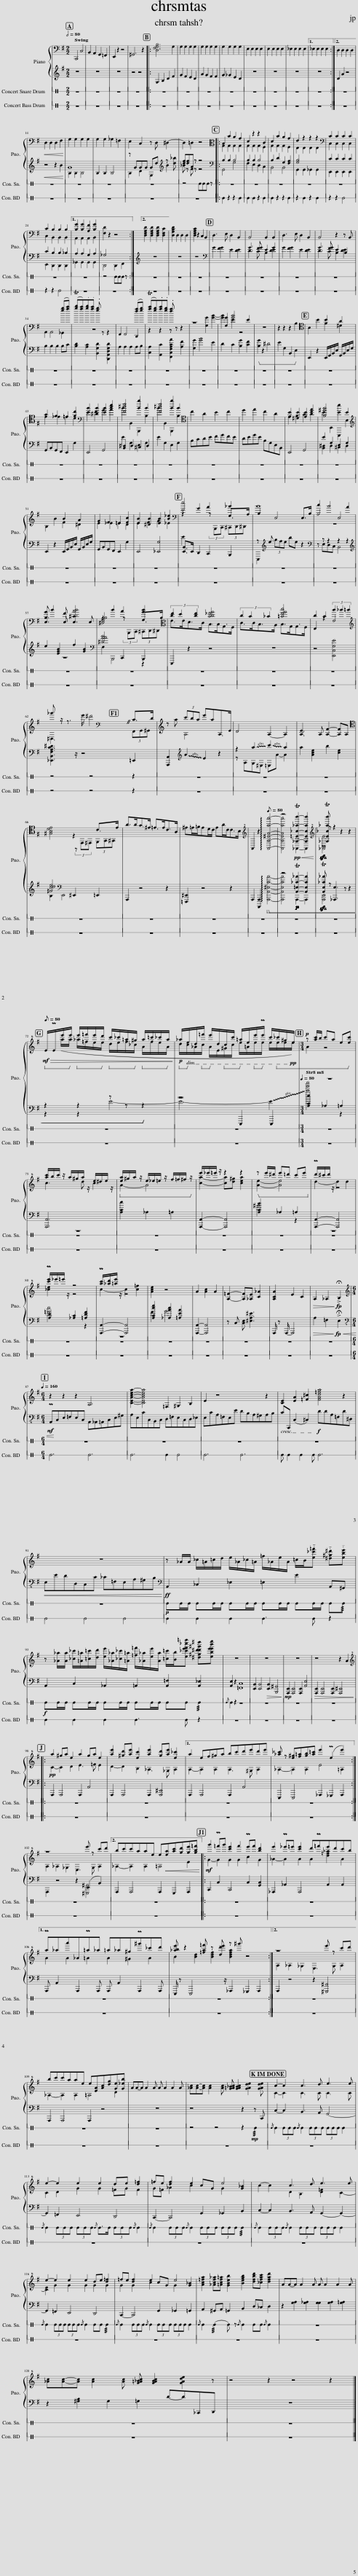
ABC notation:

X:1
%%score { ( 1 4 5 ) | ( 2 3 ) } 6 7
L:1/8
Q:1/2=80
M:2/2
I:linebreak $
K:G
V:1 bass
V:4 bass
V:5 bass
V:2 treble
V:3 treble
V:6 perc stafflines=1
K:none
V:7 perc stafflines=1
K:none
V:1
 C,,4 C,4 | B,,2 A,,2 G,,2 =F,,2 | E,,2 z2 z4 | ^G,,6 z2 |: [D,F,G,B,]6 G,2 | %5
 G,2 G,2 G,2 G,2 | G,2 G,2 G,2 G,2 | G,2 G,2 G,2 G,2 | E,2 E,2 E,2 E,2 | E,2 E,2 E,2 E,2 | %10
 _E,2 E,2 E,2 E,2 |1 _E,2 E,2 E,2 E,2 :|2 D,2 D,2 D,2 D,2 ||$!<(! D,2 D,2 D,2 F,2!<)! | G,2 G,2 G,2 G,2 | %15
 G,2 G,2 _G,2 =F,2 | E,2 C,2 z D, ^D,2- | D,2 =D,2 z4 |:[K:alto] B,2 B2 A2 G2 | D2 z2 z2 C2 | %20
 D2 B2 A2 G2 | E2 z2 z2 z2 |[K:bass] C2 C2 C2 C2 |$ C2 B,2 B,2 B,2 |1 [B,G]2 [B,G]2 [A,F]2 [B,G]2 | %25
 [F,D]2 z2 z4 :|2 [D,F,A,D]2 [D,F,A,D]2 [D,F,A,D]2 [D,F,C]2 || [D,G,B,D]2 D,2 D,2 D,2 | [D,F,A,C]2 z2 C,2 B,,2 | D,3 E, D,2 B,,2 | %30
 B,,4 B,,2 B,,2 | D,3 E, D,2 B,,2 | B,,4 z2 z B,, |$ A,,2 A,,4 _G,,2 | z8 | %35
 F,,2 F,,4 D,,2 | z2 z2 z z z2 | z8 | [G,G]2 [GB]4 E2 | z8 | %40
 z2 z2 z2 B,2 |[K:tenor] B,2 B2 F2 ^D2 |$ E2 _E2 =E2 [Fc]2 |[K:bass] [EB]2 [^DB]2 [EB]2 [ce]2 | [F^df]4 [Bb]2 B2 | %45
 [F^df]4 [Bb]2 B2 |[K:tenor] c2 A2 B2 c2 | d2 e2 c2 A2 | [EB]2 [^DB]2 [EB]2 [ce]2 | [F^df]4 [Bb]2 B2 |$ %50
[K:treble] B,2 B2 F2 ^D2 | E2 _E2 =E2 [Fc]2 | [EB]2 [^DB]2 [EB]2 [B_e]2 |[K:bass] [Ee]4 (3z B,,,C,, (3^C,,D,,^D,, | B,2 E,4 E,>B, | %55
 A,4 E,4 |$ [E,B,]3 E, [E,^C]3 E, | [^D,F,A,B,]4 (3z B,,,C,, (3^C,,D,,^D,, |[K:alto] E>ED>C B,>B,G,>F, | C>CB,>A, B,>G,G,>F, | %60
 E,2 z2 E4 |$[K:treble] _g'3/2 z/ z3/2 e'/ ^d'4[K:bass] x4 (3F,,G,,^G,, | z a (3c'ba e'aA,>E | D4 A,2- A,2 | [A,E]3 A, [A,F]2- [A,F]A, |$ %65
[K:tenor] [^G,B,DE]4 (3z E,,^E,, (3F,,G,,^G,, | A>AG>^E =E>EC>A, | ^E=E/=F/ED/C/ EA/C<CB,/ |[K:treble+8] A,,2 z2[Q:1/8=80] !arpeggio![A,,A,^EAaa']4- | z4!pp!!<(! T[_A,=E_c_ab']2- [A,Ecab']2!<)! | %70
[K:treble+8]!sfz!!sfz!!sfz!!sfz!!sfz!!sfz! T[_A,E_c_ab'] z z2 z2 z2 |$!mf![Q:1/8=80]!>(! E/PE/e'/e'/ e'/=f'/e'/d'/ c'/_c'/=a/^g/ a/=c'/_c'/a/!>)! |!p! _a/e/d/=f'/ e'/d/c/c'/ =a/e/e'/Pe'/ c'/_c'/^g/!pp!e/ |[M:3/4][Q:1/4=80]!p! A2 z4 |$ c3 d c2 | %75
 [ea]/^g/a/ z/ e/_e/=e/ z/ f/=f/^f/ z/ | e'/_e'/=e'/ z/ z2 z2 | [Ae]2- [Ae]4 | d2- d2 d2 |$ [_ce]2 z4 | %80
 c2- c2 [c=f]2 | [Ace]2 z4 | A2 [Ac]2 A2 | [A,=F]2- [A,F][_A,E] [C_A]2 | [A,CA]2 E2 C2 | %85
!>(! A,2 _A,2!>)![Q:1/4=20] !>!!fermata!B,2 |$[M:6/4][K:treble][Q:1/4=160] z2 z2 z2 A,6 | [CEAcea]2- [CEAcea]4 =F,2 ^G,2 B,2 | E2 z8 z2 | [CE]2 [EA]2 [=F^c]2 [FAd=fa]4 z2 |$ %90
 z12 | z _A/A/ _c/=A/=c/d/ e/_A/_c/=A/ =f/_A/e/A/ =c/B/!tenuto!.[e_c'=f'] !tenuto!.[^d^g^d']!tenuto!.[ebe'] |$ z [_A_a]/[Aa]/ [_c_c']/[=A=a]/[=c=c']/[dd']/ [ee']/[_A_a]/[_c_c']/[=A=a]/ [=f=f']/[_A_a]/[ee']/[Aa]/ [=c=c']/[Bb]/[e_c'e'f'_c''=f''] [^d^g^d'd'^g'^d''][ebe'e'b'e''] | z12 | z12 | %95
 z12 | z8 z2 A2 |:$[K:treble+8]!pp! a2 ^ga e2 a2 ga e2 | [ae']2 [^gd'][ae'] [ec']2 [ae']2 [gd'][ae'] [e_c']2 |1 a2 ef^ga bc'd'e'd'e' | %100
 [_a_c'] z [e^g][f=a][gb][a=c'] e'2 (Pe2 e'2) :|$ z8 e' z c'd' | bc'c'aae e!<(![ea][ac'][gd'][ge'][gb=f']!<)! |:!mf! g'2 P=f'g' [c'e']2 f'2 Pe'f' [bd']2 | e'2 P_e'=e' [c'e']2 d'P=f'e'd'c'b |1$ %105
 Pa_aa'_AP=a_a =a_a^gP^g'_c'd' | [_abe'] z2 [=fa=f'] z [dd'e'] z ^g' z4 :|2 z8 e' z c'd' ||$ bc'c'aae e[EA][Ac][dg][Ge][G_eb] | AA-A A2 A A A2 A2 A | %110
 [_Ac][Ac]-[Ac] [Ac]2 [Ac] [G=A_Bc] [GABc]2 [GAde]2 [GAde] | c2- c2 c3 d e3 e |$ e2- e2 e2 e2 de [d=f]2 | =fe [df]2 c2 cG G2 [G_B]2 | c2- c2 c3 d e3 e |$ %115
 e2- e2 e2 e2 de [d=f]2 | =fe [df]2 c2 cG G2 [G_B]2 | [Ac=fa]2 [_Acf_a][=Acf=a] [GBeb]2 [Begb]2 [dfbd'][_cfac'] [dfad']2 | AA-A A2 A A A2 A2 A |$ [_Ac][Ac]-[Ac] [Ac]2 [Ac] [G=A_Bc] [GABc]2 [GAde]2 z | %120
 z4 z2 z4 z2 |] %121
V:2
 z8 | z8 | z8 | z4 z4 |: G,2 B,2 D2 F2 | %5
 G2 F2 E2 D2 | A2 G2 F2 F2 | G2 _G2 E2 D2 | z8 | z8 | %10
 z8 |1 z8 :|2 D2 A2 z4 ||$!<(! z4 z2 B2!<)! | G8 | %15
 B,2 B,2 B,4 | B,2 D2 G,2[K:treble] z [d_b] | [df][df]A z z4 |:[K:bass] G,,4 G,4 | F,2 E,2 D,2 C,2 | %20
 B,,4 B,,4 | G,,2 G,,2 _G,,2 G,,2 | E,,2 E,,2 E,,2 E,,2 |$ E,,2 D,,2 D,,2 D,,2 |1 _G,,2 G,,2 G,,2 G,,2 | %25
 D,,4 D,,2 F,,2 :|2[K:treble] z8 || z8 | z8 |[K:bass] G2 [FG]2 E2 [DE]2 | %30
 D3 C B,2 G2 | G2 [FG]2 E2 [DE]2 | D3 C B,2 B,2 |$ B,2 B,2 B,2 B,C | [B,D]2 [A,C]2 [B,,G,D]2 [D,,A,,D,G,D]2 | %35
 A,2 A,2 A,2 A,B, | [C,A,]2 [A,,C]2 [F,,C,F,A,CA]2 [A,F]2 | [G,G]2 [GB]4 E2 | D2 C2 [B,G]2 [CF]2 |!ped! [B,G]2 z2 ^D4 | %40
 E2 G,2 B,,2 E,2!ped-up! | E,,2 z2 E,,/G,,/B,,/E,/ G,,/B,,/E,/G,/ |$ G,,B,,G,,F,, E,,2 G,2 | E,,4 G,,4 | [B,,^D,]2 D,2 ^C,2 D,2 | %45
 E2 G,2 E,2 G,2 | B,CDE FGFE | DEGE B,G,E,B,, | E,,4 G,,4 | [B,,^D,]2 D,2 ^C,2 D,2 |$ %50
 E,,2 z2 E,,/G,,/B,,/E,/ G,,/B,,/E,/G,/ | G,,B,,G,,F,, E,,2 G,2 | E,,4 [_E,,G,]4 | [E,,B,,]>E,, D,,2 C,,2 B,,,2 | z[K:treble] e (3gfe be z2 | %55
[K:bass] z z z2 z2 z2 |$[K:treble] e2 [EGB]2 f2 [GB]2 |[K:bass] [^DGAB]4 C,,2 B,,,2 | E,,,2 z2 z4 | z8 | %60
 z4 [E,,C,G,E]4 |$ [_E,,B,,F,A,C^D]3 z/ z4 x/ x4 =E,,2 | [A,,,A,,]2[K:treble] !~(!A2 !~)!E2 z2 | z2 !~(!a2 !~(!c'2 !~)!a2 | a2 [Ace]2 b2 [ce]2 |$ %65
 [^Gcde]4[K:bass] ^E,,2 =E,,2 | A,,,2 z4 z2 | [=F,,,^E,,]2 z4 z2 | A,,,2 [A,,,,A,,,]2!ped! !arpeggio![A,,,A,,^E,CA]4- | z4!p!!p!!p!!p!!p! T[A,,=E,_C_A]2- [A,,E,CA]2 | %70
!sfz!!sfz!!sfz!!sfz!!sfz! T[A,,E,_C_A] z [_A,,,E,]3 z z2 |$!ped! z2!ped-up!!ped! z2!ped-up!!ped! z z!ped-up!!ped! z2!ped-up! |!ped! z4!ped-up!!ped!!ped-up!!ped! E,,,2!ped-up!!ped!!ped-up! E,,,2!ped! |[M:3/4] [A,Cc]2 _A,2 =A,2!ped-up! |$ [A,,,A,,]6 | %75
!ped! [A,Cc]2 _A,2 =A,2!ped-up! | [A,,,A,,]2- [A,,,A,,]4 |!ped! [A,CB]2 _A,2 =A,2!ped-up! | [A,,,A,,]2- [A,,,A,,]4 |$ [A,D]2 [_A,C]2 [=A,D=F]2 | %80
 [A,,,A,,]2- [A,,,A,,]4 | [A,Cce]2 [_A,Ac]2 [=A,EA]2 | [A,,,A,,]2- [A,,,A,,]4 | z C, [C,E,] [^E,A,^E]3 | A,,,/ z A,,,/- A,,,4 | %85
!>(! A,2 =F,2!>)!!<(! !>!!fermata!E,2 |$[M:6/4][K:bass-8]!mf! PA,,!<)!C,E,=F,E,C, A,,_A,,=A,,C,E,^G, | A,E,CC,B,,C, D,=F,E,C,D,_E, | E,CA,=F,E,E DB,A,^G,A,B, | CC,, (C,2 ^C,2)!f! DDA,=F,D^D, |$ %90
!<(! E,EDD,C,C _C=F,E,A,^G,B,!<)! |[K:bass]!ff! A,,2 _C,2 _E,2 =E,2 E2 A,,^G,, |$ A,,2 C,2 _A,,2 =A,,2 [A,,=F,]2 [A,,_E,]2 | [A,,E,]2 z2 [=F,,C,]8 | [E,,B,,]2 [E,,B,,]4!>(! [E,,B,,]2 [B,,,^G,,]4!>)! | %95
!mp! [A,,,E,,]2 [A,,,E,,]4 [A,,,E,,]2 [A,,E,]4 |!>(! [A,,,E,,]2 [A,,,E,,]4 [A,,,E,,]2 [A,,,^E,,]4!>)! |:$ A,,,2 A,,,4 A,,,2 A,,4 | A,,,2 A,,,4 A,,,2 [A,,,^E,,]4 |1 A,,,2 A,,,4 A,,,2 A,,4 | %100
 E,,,2 E,,,4 _A,,,2 _G,,,2 A,,,2 :|$ A,,,2 z4 z2 [^G,,,^G,,]4 | A,,,2 A,,,4 A,,,2 G,,,2 A,,,2 |: C,,2 C,2 C,,4 C,2 [G,,C,]2 | _A,,,2 _A,,2 A,,,4 A,,2 A,,2 |1$ %105
 A,,, A,,2 A,,,2 A,,, A,,, A,,2 A,,,2 A,,, | E,,,/ z E,,,4 z/ _A,,,2 _G,,,2 A,,,2 :|2 A,,,2 z4 z2 [^G,,,^G,,]4 ||$ A,,,2 A,,,4 A,,,2 z4 | z12 | %110
 z8 z2 z C,, | C,2- C,2 B,,3 A,, G,,4- |$ G,,2 =F,,2 E,,4 D,,4 | C,,2- C,,4 G,,2 _G,,2 B,,2 | C,2- C,2 B,,3 A,, G,,2- G,,2- |$ %115
 G,,2 =F,,2 E,,4 D,,4 | C,,2- C,,4 G,,2 _G,,2 =G,,2 | A,,2 ^G,,A,, =G,,2 B,,2 D,_C, D,2 | z2 [G,A,]2 [G,_A,]2 [G,G,]2 [G,A,]2 [G,=A,]2 |$ z2 [^G,B,]2 G,2 =G,2 D-D_C,,D,, | %120
 z12 |] %121
V:3
 x8 | x8 | x8 | x8 |: x8 | %5
 x8 | x8 | x8 | x8 | x8 | %10
 x8 |1 x8 :|2 x8 ||$ x8 | B,2 B,2 B,4 | %15
 x8 | z GGG Gd[K:treble] B2 | _B z F z z4 |:[K:bass] B,2 B,2 B,4 | B,2 B,2 B,4 | %20
 B,2 D2 G,2 [F,A,]2 | [G,B,]4 x4 | C2 C2 C2 C2 |$ C2 B,2 B,2 _B,2 |1 A,2 A,2 G,2 A,2 | %25
 _G,4 x4 :|2[K:treble] x8 || x8 | x8 |[K:bass] x8 | %30
 G3 [FG] E2 [DE]2 | x8 | G3 [FG] E2 [DE]2 |$ x8 | x8 | %35
 x8 | x8 | x8 | x8 | x8 | %40
 x8 | x8 |$ x8 | x8 | E2 G,2 E,2 G,2 | %45
 x8 | x8 | x8 | x8 | E2 G,2 E,2 G,2 |$ %50
 x8 | x8 | x8 | E2 x6 | E,,,2[K:treble] x6 | %55
[K:bass] x E,D,C, B,,4 |$[K:treble] z8 |[K:bass] F,2 B,,,4 z2 | x8 | x8 | %60
 x8 |$ x14 | x2[K:treble] x6 | z A,G,^E, =E,A- A2 | x8 |$ %65
 B,2[K:bass] E,,4 x2 | x8 | x8 | x8 | [A,,,A,,E,CA]4 A,,,2- A,,,2 | %70
 [A,,,E,,]4 x4 |$ z2 z2 E4- | E6- !~(!E2 |[M:3/4] !~)![ae'a']4 z2 |$ z6 | %75
 x6 | x6 | ^G4 z2 | z6 |$ [=Fc]4 z2 | %80
 z6 | F2 G4 | x6 | x6 | x6 | %85
 x6 |$[M:6/4][K:bass-8] x12 | x12 | x12 | x12 |$ %90
 x12 |[K:bass] x12 |$ x12 | x12 | x12 | %95
 x12 | x12 |:$ x12 | x12 |1 x12 | %100
 x12 :|$ x8 (E,,2 B,,2) | x12 |: x12 | x12 |1$ %105
 x12 | x12 :|2 x12 ||$ x12 | x12 | %110
 x12 | x12 |$ x12 | x12 | x12 |$ %115
 x12 | x12 | x12 | x12 |$ x12 | %120
 x12 |] %121
V:4
 x8 | x8 | x8 | x8 |: x8 | %5
 x8 | x8 | x8 | x8 | x8 | %10
 x8 |1 x8 :|2 x8 ||$ x8 | x8 | %15
 x8 | x8 | x8 |:[K:alto] G,2 G,2 G,2 G,2 | G,2 G,2 G,2 F,2 | %20
 G,2 G,2 G,2 F,2 | E,2 E,2 E,2 E,2 |[K:bass] C,2 C,2 C,2 C,2 |$ C,2 B,,2 B,,2 B,,2 |1 A,,2 A,,2 A,,2 B,,2 | %25
 x8 :|2 x8 || x8 | x8 | x8 | %30
 x8 | x8 | x8 |$ x6 ([gb][ac']) | (T[bd'][ac']).[bd'].[ac'] .[gb] z z2 | %35
 x6 ([fa][gb]) | (T[ac'][gb]).[ac'].[gb] .[fa] x3 | x4 [G,G]2 [GB]2- | [GB]2 E2 z4 | x8 | %40
 x8 |[K:tenor] x4 B2 A2 |$ G2 F2 E2 D2 |[K:bass] E2 F2 G2 A2 | B2 B,,2 B,,,2 B,2 | %45
 B2 B,,2 B,,,2 B,2 |[K:tenor] x8 | x8 | E2 F2 G2 A2 | B2 B,,2 B,,,2 B,2 |$ %50
[K:treble] x4 B2 A2 | G2 F2 E2 D2 | E2 F2 G2 _E2 |[K:bass] x6 G,>A, | x8 | %55
 z8 |$ x8 | x6 G,>B, |[K:alto] x8 | x8 | %60
 x8 |$[K:treble] ^D,3 x4[K:bass] x x4 C>D | x2 A,4 x2 | x8 | x8 |$ %65
[K:tenor] x4 z2 C>E | x8 | x8 |[K:treble+8] x8 | [A,,A,EAaa']4 _A,,2- A,,2 | %70
[K:treble+8] P[_A,,E]4 x4 |$ x (a/a/ _a/=f/e/e/ d/e/f/_c/ A/f/e/A/ | d/c/_A/c/ A/E/^G/c/ e/=A/e/e/ e/e/e/e/) |[M:3/4] z [ac']/b/ c'a e[ec'] |$ [ac']/b/c'/ z/ a/^g/a/ z/ e/^d/e/ z/ | %75
 A2- A4 | [ca]2- [ca][d^g] [cea]2 | z e'/^d'/ e'=d' c'e' | Pd'/^c'/d'/ z/ z4 |$ P[c'e']/_e'/=e'/ z/ z4 | %80
 P[ac']/[_ad']/[=ae']/ z/ z4 | x6 | x6 | x6 | x6 | %85
 x6 |$[M:6/4][K:treble] x12 | x12 | x12 | x12 |$ %90
 x12 | x12 |$ x12 | x12 | x12 | %95
 x12 | x12 |:$[K:treble+8] C2- C2 D2 E3 =F E2 | D2- D2 B,2 _A,3 _G, A,2 |1 A,2- A,2 A,2 A,3 ^G, A,2 | %100
 _A,2- A,2 A,2 E4 =A,2 :|$ A,2 _A,2 _G,2 E,3 G, A,2 | _A,2- A,2 A,2 =A,4 E2 |: G2- G2 G2 G2 c2 G2 | _A2- A2 A2 A2 [d=f_a]2 A2 |1$ %105
 A2 A2 =A2 A2 ^G2 A2 | B2 [Bd]2 [Bd=f]2 [Bdf_a]2 x4 :|2 A,2 _A,2 _G,2 E,3 G, A,2 ||$ _A,2- A,2 A,2 =A,4 D2 | x12 | %110
 x12 | C2- C2 C3 C C3 C |$ C2 D2 G2 G2 =FG F2 | G=F _A2 e2 x2 e4 | x4 D2 B,2 [D=F]2 C2- |$ %115
 [CE]2 G2 G2 G2 G2 G2 | G2 G2 e2 x2 e4 | x12 | x12 |$ x12 | %120
 x12 |] %121
V:5
 x8 | x8 | x8 | x8 |: x8 | %5
 x8 | x8 | x8 | x8 | x8 | %10
 x8 |1 x8 :|2 x8 ||$ x8 | x8 | %15
 x8 | x8 | x8 |:[K:alto] x8 | x8 | %20
 x8 | x8 |[K:bass] x8 |$ x8 |1 x8 | %25
 x8 :|2 x8 || x8 | x8 | x8 | %30
 x8 | x8 | x8 |$ x8 | x8 | %35
 x8 | x8 | x8 | x8 | x8 | %40
 x8 |[K:tenor] x8 |$ x8 |[K:bass] x8 | x8 | %45
 x8 |[K:tenor] x8 | x8 | x8 | x8 |$ %50
[K:treble] x8 | x8 | x8 |[K:bass] z2 G2 A2 _B2 | B8 | %55
 c2 B4 A2 |$ G B2 F [AB]4 | z2 B2 A2 [GB]2 |[K:alto] (3[ce]2 d2 [ce]2 [Bc_ef]4 | (3c2 B2 _B2 [=Befb]4 | %60
 c2 B2 (3a2 _a2 =a2 |$[K:treble] x7[K:bass] x7 | x8 | x8 | x8 |$ %65
[K:tenor] x8 | x8 | x8 |[K:treble+8] x8 | x8 | %70
[K:treble+8] x8 |$ x8 | x8 |[M:3/4] x6 |$ x6 | %75
 x6 | x6 | x6 | x6 |$ x6 | %80
 x6 | x6 | x6 | x6 | x6 | %85
 x6 |$[M:6/4][K:treble] x12 | x12 | x12 | x12 |$ %90
 x12 | x12 |$ x12 | x12 | x12 | %95
 x12 | x12 |:$[K:treble+8] x12 | x12 |1 x12 | %100
 x12 :|$ x12 | x12 |: x12 | x12 |1$ %105
 x12 | x12 :|2 x12 ||$ x12 | x12 | %110
 x12 | x12 |$ x12 | x12 | x12 |$ %115
 x12 | x12 | x12 | x12 |$ x12 | %120
 x12 |] %121
V:6
[K:C] z8 | z8 | z8 | z8 |: z8 | %5
 z8 | z8 | z8 | z8 | z8 | %10
 z8 |1 z8 :|2 z8 ||$ z8 | z8 | %15
 z8 | z8 | z4 EEE z |: z8 | z8 | %20
 z8 | z8 | z8 |$ z8 |1 z8 | %25
 z4 EEE z :|2 z8 || z8 | z8 | z8 | %30
 z8 | z8 | z8 |$ z8 | z8 | %35
 z8 | z8 | z8 | z8 | z8 | %40
 z8 | z8 |$ z8 | z8 | z8 | %45
 z8 | z8 | z8 | z8 | z8 |$ %50
 z8 | z8 | z8 | z8 | z8 | %55
 z8 |$ z8 | z8 | z8 | z8 | %60
 z8 |$ z4 z4 x4 z2 | z8 | z8 | z8 |$ %65
 z8 | z8 | z8 | z8 | z8 | %70
 z8 |$ z8 | z8 |[M:3/4] z6 |$ z6 | %75
 z6 | z6 | z6 | z6 |$ z6 | %80
 z6 | z6 | z6 | z6 | z6 | %85
 z6 |$[M:6/4] z12 | z12 | z12 | z12 |$ %90
 z12 |!p! EE/E/ EE/E/ EE/E/ EE/E/ EE/E/ E!///!E |$!f! EE/E/ EE/E/ EE/E/ EE/E/ EE !///!E2 |{/E} E2 z2 z8 | z12 | %95
 z12 | z12 |:$ z12 | z12 |1 z12 | %100
 z12 :|$ z12 | z12 |: z12 | z12 |1$ %105
 z12 | z12 :|2 z12 ||$ z12 | z12 | %110
 z4 z4 z2!mp! !///!E2 |{/E} E2 (3EEE{/E} E2 (3EEE (3EEE E2 |${/E} E2 (3EEE (3EEE{/E} E>E (3EEE{/E} E2 |{/E} E2 (3EEE{/E} E2 (3EEE (3EEE !///!E2 |{/E} E2 (3EEE{/E} E2 (3EEE (3EEE E2 |$ %115
{/E} E2 (3EEE (3EEE{/E} E2 EE !///!E2 |{/E} E2 (3EEE{/E} E2 (3EEE (3EEE E2 |{/E} E2 (!///!E2 E) z{/E} E2 EE{/E} E2 | z12 |$ z12 | %120
 z12 |] %121
V:7
[K:C] z8 | z8 | z8 | z8 |: z8 | %5
 z8 | z8 | z8 | z8 | z8 | %10
 z8 |1 z8 :|2 z8 ||$ z8 | z8 | %15
 z8 | z8 | z8 |: E2 z2 z2 E2 | E2 E2 z2 E2 | %20
 E2 z2 z2 E2 | z2 E2 z2 E2 | z2 z2 E4 |$ z2 z2 E4 |1 z8 | %25
 z8 :|2 z8 || z8 | z8 | z8 | %30
 z8 | z8 | z8 |$ z8 | z8 | %35
 z8 | z8 | z8 | z8 | z8 | %40
 z8 | z8 |$ z8 | z8 | z8 | %45
 z8 | z8 | z8 | z8 | z8 |$ %50
 z8 | z8 | z8 | z8 | z8 | %55
 z8 |$ z8 | z8 | z8 | z8 | %60
 z8 |$ z4 z4 x4 z2 | z8 | z8 | z8 |$ %65
 z8 | z8 | z8 | z8 | z8 | %70
 z8 |$ z8 | z8 |[M:3/4] z6 |$ z6 | %75
 z6 | z6 | z6 | z6 |$ z6 | %80
 z6 | z6 | z6 | z6 | z6 | %85
 z6 |$[M:6/4] E6 E6 | E6 E2 E4 | E6 E6 | E E2 E2 E E6 |$ %90
 E4 E4 E4 | E2 E2 E2 E3 E z2 |$ E2 E2 E2 E3 E z2 | z12 | z12 | %95
 z12 | z12 |:$ z12 | z12 |1 z12 | %100
 z12 :|$ z12 | z12 |: z12 | z12 |1$ %105
 z12 | z12 :|2 z12 ||$ z12 | z12 | %110
 z12 | z12 |$ z12 | z12 | z12 |$ %115
 z12 | z12 | z12 | z12 |$ z12 | %120
 z12 |] %121
